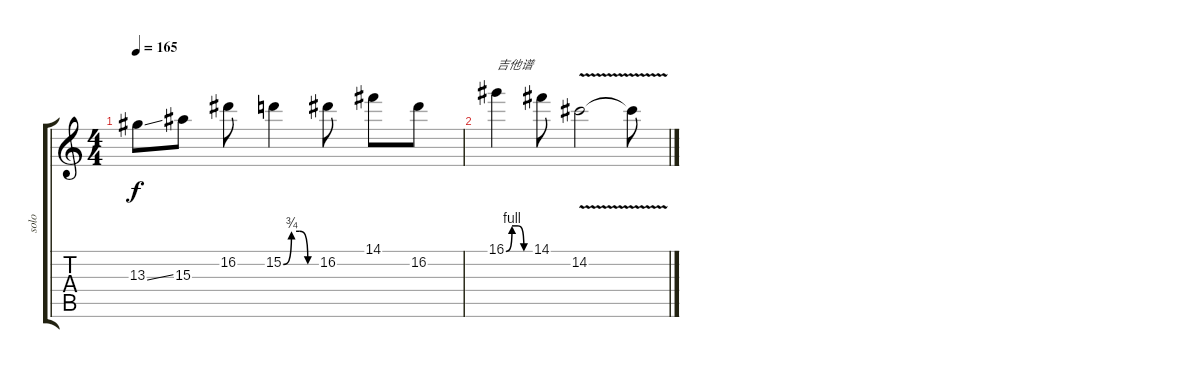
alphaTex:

\track ("solo" "solo") {instrument distortionguitar}
\staff {score tabs}
\tuning (E4 B3 G3 D3 A2 E2) {hide}
\ts (4 4)
\tempo 165
\clef g2
\ks c
13.3{ss}.8{dy f} 15.3.8 16.2.8 15.2{be (custom 0 0 15 3 30 3 45 0 60 0)}.4 16.2.8 14.1.8 16.2.8 |
16.1{be (custom 0 0 15 4 30 4 45 0 60 0)}.4{txt "吉他谱"} 14.1.8 14.2{v}.2 14.2{t}.8
